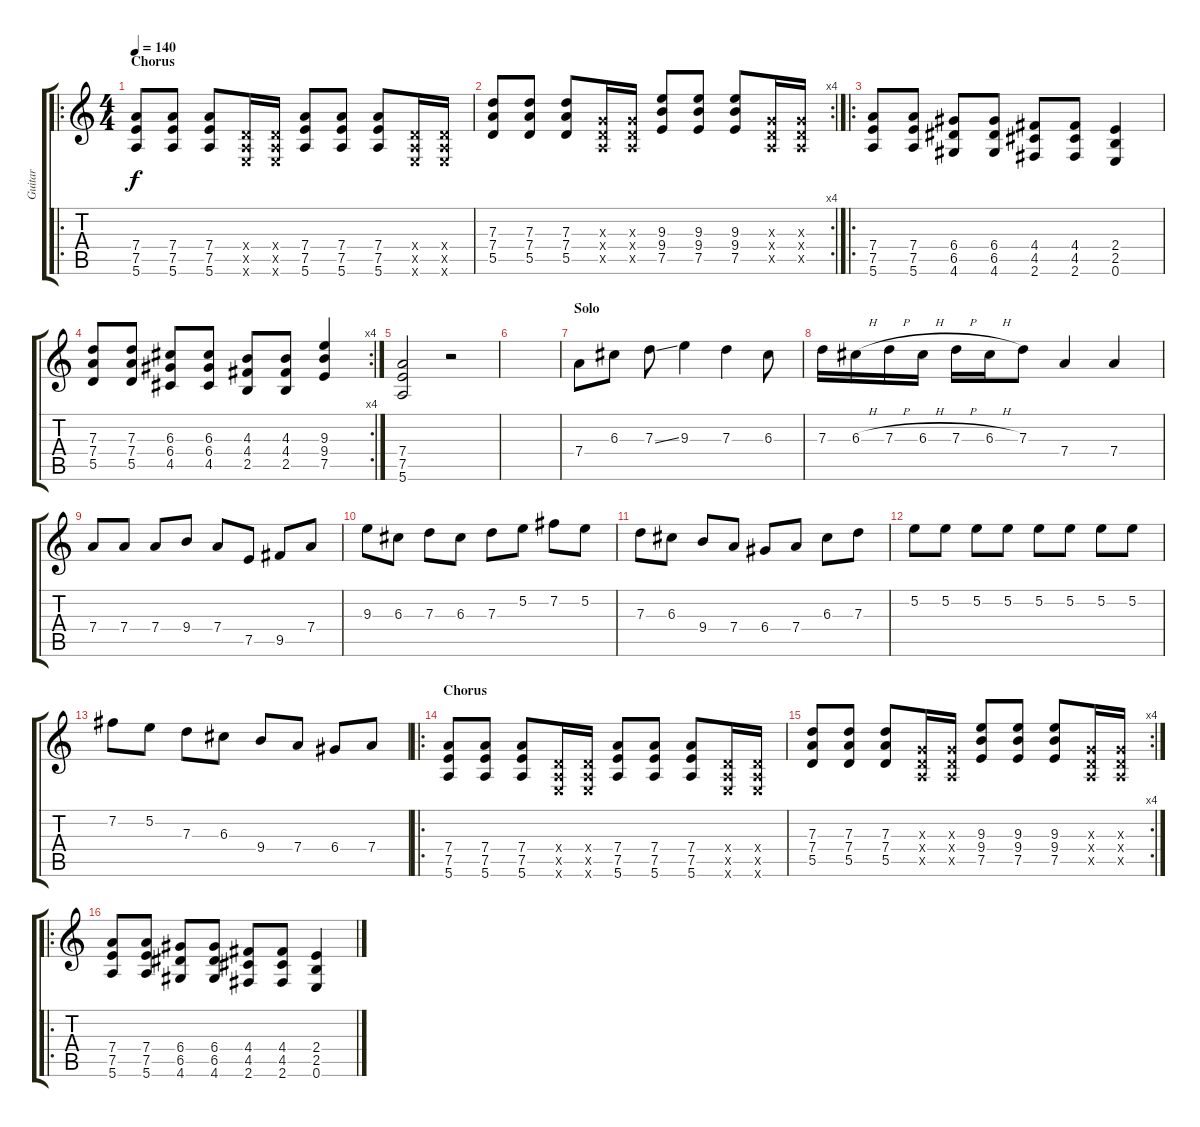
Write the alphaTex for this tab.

\track ("Guitar" "Guitar") {instrument distortionguitar}
\staff {score tabs}
\tuning (E4 B3 G3 D3 A2 E2) {hide}
\ro
\ts (4 4)
\section ("" "Chorus")
\tempo 140
\clef g2
\ks c
(7.4 7.5 5.6).8{dy f instrument distortionguitar} (7.4 7.5 5.6).8 (7.4 7.5 5.6).8 (0.4{x} 0.5{x} 0.6{x}).16 (0.4{x} 0.5{x} 0.6{x}).16 (7.4 7.5 5.6).8 (7.4 7.5 5.6).8 (7.4 7.5 5.6).8 (0.4{x} 0.5{x} 0.6{x}).16 (0.4{x} 0.5{x} 0.6{x}).16 |
\rc 4
(7.3 7.4 5.5).8 (7.3 7.4 5.5).8 (7.3 7.4 5.5).8 (0.3{x} 0.4{x} 0.5{x}).16 (0.3{x} 0.4{x} 0.5{x}).16 (9.3 9.4 7.5).8 (9.3 9.4 7.5).8 (9.3 9.4 7.5).8 (0.3{x} 0.4{x} 0.5{x}).16 (0.3{x} 0.4{x} 0.5{x}).16 |
\ro
(7.4 7.5 5.6).8 (7.4 7.5 5.6).8 (6.4 6.5 4.6).8 (6.4 6.5 4.6).8 (4.4 4.5 2.6).8 (4.4 4.5 2.6).8 (2.4 2.5 0.6).4 |
\rc 4
(7.3 7.4 5.5).8 (7.3 7.4 5.5).8 (6.3 6.4 4.5).8 (6.3 6.4 4.5).8 (4.3 4.4 2.5).8 (4.3 4.4 2.5).8 (9.3 9.4 7.5).4 |
(7.4 7.5 5.6).2{volume 0} r.2{volume 13} |
|
\section ("" "Solo")
7.4.8 6.3.8 7.3{ss}.8 9.3.4 7.3.4 6.3.8 |
7.3.16 6.3{h}.16 7.3{h}.16 6.3{h}.16 7.3{h}.16 6.3{h}.16 7.3.8 7.4.4 7.4.4 |
7.4.8 7.4.8 7.4.8 9.4.8 7.4.8 7.5.8 9.5.8 7.4.8 |
9.3.8 6.3.8 7.3.8 6.3.8 7.3.8 5.2.8 7.2.8 5.2.8 |
7.3.8 6.3.8 9.4.8 7.4.8 6.4.8 7.4.8 6.3.8 7.3.8 |
5.2.8 5.2.8 5.2.8 5.2.8 5.2.8 5.2.8 5.2.8 5.2.8 |
7.2.8 5.2.8 7.3.8 6.3.8 9.4.8 7.4.8 6.4.8 7.4.8 |
\ro
\section ("" "Chorus")
(7.4 7.5 5.6).8{instrument distortionguitar} (7.4 7.5 5.6).8 (7.4 7.5 5.6).8 (0.4{x} 0.5{x} 0.6{x}).16 (0.4{x} 0.5{x} 0.6{x}).16 (7.4 7.5 5.6).8 (7.4 7.5 5.6).8 (7.4 7.5 5.6).8 (0.4{x} 0.5{x} 0.6{x}).16 (0.4{x} 0.5{x} 0.6{x}).16 |
\rc 4
(7.3 7.4 5.5).8 (7.3 7.4 5.5).8 (7.3 7.4 5.5).8 (0.3{x} 0.4{x} 0.5{x}).16 (0.3{x} 0.4{x} 0.5{x}).16 (9.3 9.4 7.5).8 (9.3 9.4 7.5).8 (9.3 9.4 7.5).8 (0.3{x} 0.4{x} 0.5{x}).16 (0.3{x} 0.4{x} 0.5{x}).16 |
\ro
(7.4 7.5 5.6).8 (7.4 7.5 5.6).8 (6.4 6.5 4.6).8 (6.4 6.5 4.6).8 (4.4 4.5 2.6).8 (4.4 4.5 2.6).8 (2.4 2.5 0.6).4
